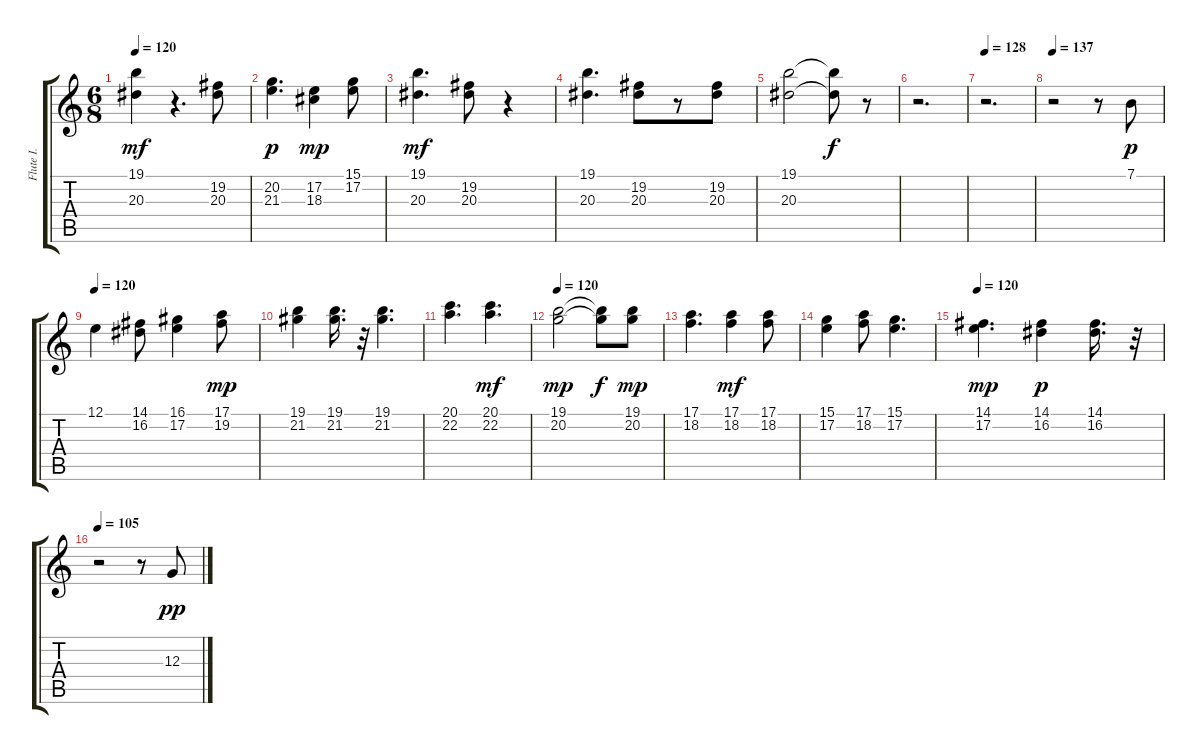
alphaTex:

\track ("Flute I." "Flute I.") {instrument flute}
\staff {score tabs}
\tuning (E4 B3 G3 D3 A2 E2) {hide}
\ts (6 8)
\tempo 120
\clef g2
\ks c
(19.1 20.3).4{dy mf} r.4{d} (19.2 20.3).8 |
(20.2 21.3).4{d dy p} (17.2 18.3).4{dy mp} (15.1 17.2).8 |
(19.1 20.3).4{d dy mf} (19.2 20.3).8 r.4 |
(19.1 20.3).4{d} (19.2 20.3).8 r.8 (19.2 20.3).8 |
(19.1 20.3).2 (19.1{t} 20.3{t}).8{dy f} r.8 |
r.2{d} |
\tempo 128
r.2{d} |
\tempo 137
r.2 r.8 7.1.8{dy p} |
\tempo 120
12.1.4 (14.1 16.2).8 (16.1 17.2).4 (17.1 19.2).8{dy mp} |
(19.1 21.2).4 (19.1 21.2).16{d} r.32 (19.1 21.2).4{d} |
(20.1 22.2).4{d} (20.1 22.2).4{d dy mf} |
\tempo 120
(19.1 20.2).2{dy mp} (19.1{t} 20.2{t}).8{dy f} (19.1 20.2).8{dy mp} |
(17.1 18.2).4{d} (17.1 18.2).4{dy mf} (17.1 18.2).8 |
(15.1 17.2).4 (17.1 18.2).8 (15.1 17.2).4{d} |
\tempo 120
(14.1 17.2).4{d dy mp} (14.1 16.2).4{dy p} (14.1 16.2).16{d} r.32 |
\tempo 105
r.2 r.8 12.3.8{dy pp}
